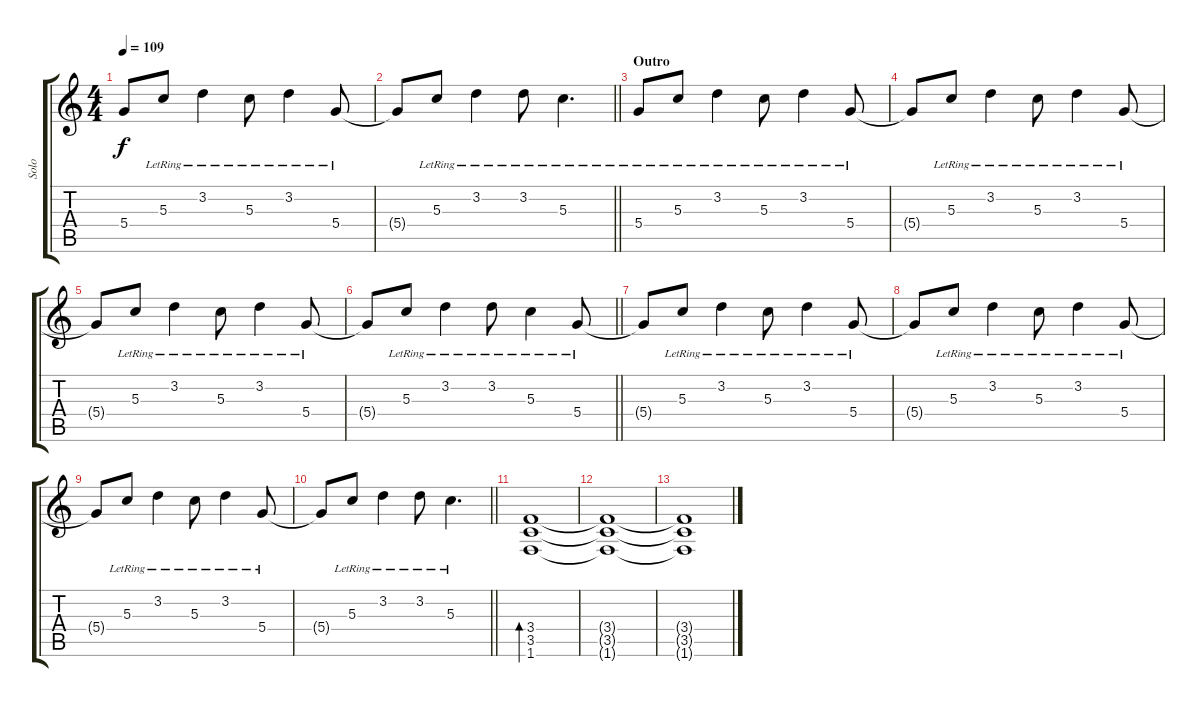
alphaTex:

\track ("Solo" "Solo") {instrument electricguitarclean}
\staff {score tabs}
\tuning (E4 B3 G3 D3 A2 E2) {hide}
\ts (4 4)
\tempo 109
\clef g2
\ks c
5.4{t}.8{dy f} 5.3{lr}.8 3.2{lr}.4 5.3{lr}.8 3.2{lr}.4 5.4{lr}.8 |
\barLineRight lightlight
5.4{t}.8 5.3{lr}.8 3.2{lr}.4 3.2{lr}.8 5.3{lr}.4{d} |
\section ("" "Outro")
5.4{lr}.8 5.3{lr}.8 3.2{lr}.4 5.3{lr}.8 3.2{lr}.4 5.4{lr}.8 |
5.4{t}.8 5.3{lr}.8 3.2{lr}.4 5.3{lr}.8 3.2{lr}.4 5.4{lr}.8 |
5.4{t}.8 5.3{lr}.8 3.2{lr}.4 5.3{lr}.8 3.2{lr}.4 5.4{lr}.8 |
\barLineRight lightlight
5.4{t}.8 5.3{lr}.8 3.2{lr}.4 3.2{lr}.8 5.3{lr}.4 5.4{lr}.8 |
5.4{t}.8 5.3{lr}.8 3.2{lr}.4 5.3{lr}.8 3.2{lr}.4 5.4{lr}.8 |
5.4{t}.8 5.3{lr}.8 3.2{lr}.4 5.3{lr}.8 3.2{lr}.4 5.4{lr}.8 |
5.4{t}.8 5.3{lr}.8 3.2{lr}.4 5.3{lr}.8 3.2{lr}.4 5.4{lr}.8 |
\barLineRight lightlight
5.4{t}.8 5.3{lr}.8 3.2{lr}.4 3.2{lr}.8 5.3{lr}.4{d} |
(3.4 3.5 1.6).1{bd 60} |
(3.4{t} 3.5{t} 1.6{t}).1 |
(3.4{t} 3.5{t} 1.6{t}).1
